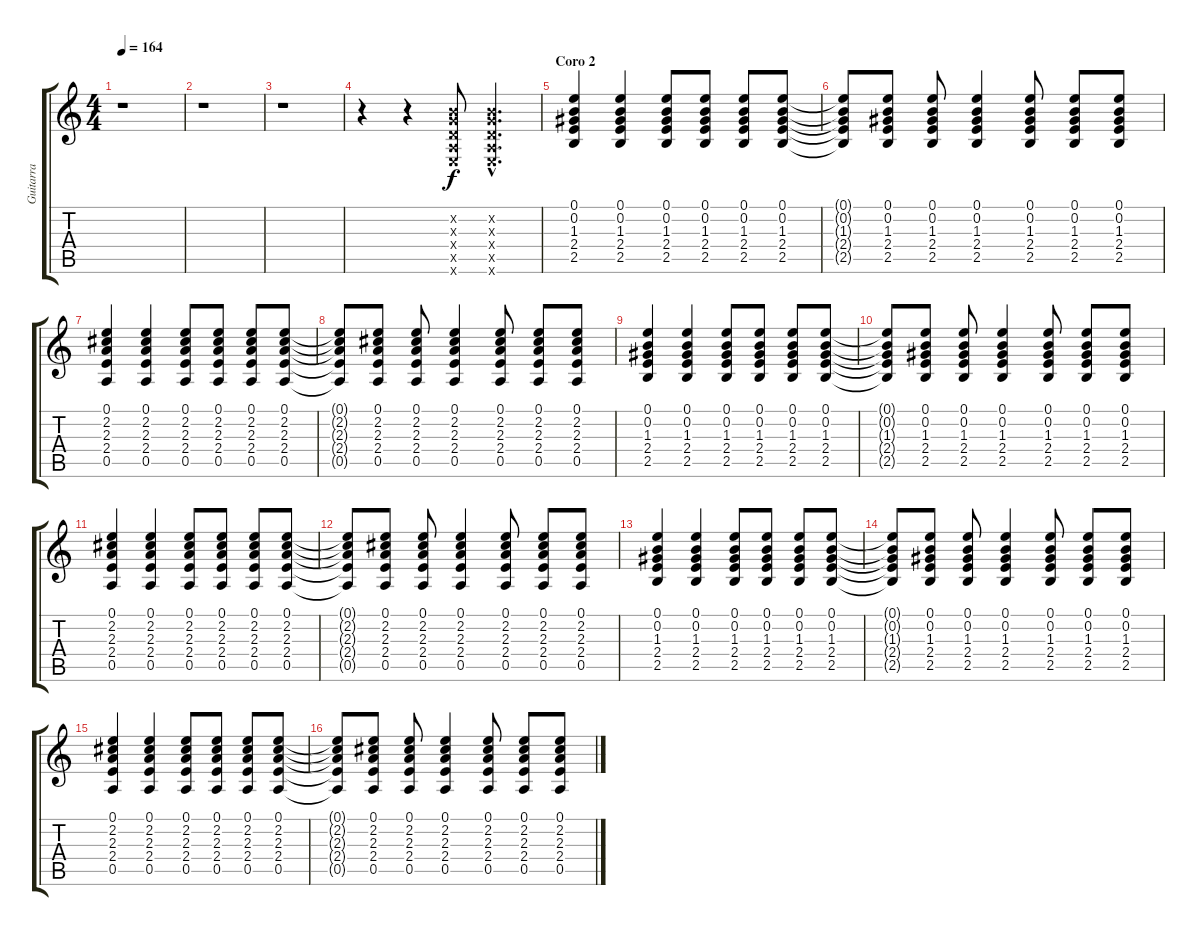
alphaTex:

\track ("Guitarra" "Guitarra") {instrument electricguitarclean}
\staff {score tabs}
\tuning (E4 B3 G3 D3 A2 E2) {hide}
\ts (4 4)
\tempo 164
\clef g2
\ks c
r.1{dy f} |
r.1 |
r.1 |
r.4 r.4 (0.2{x} 0.3{x} 0.4{x} 0.5{x} 0.6{x}).8 (0.2{hac x} 0.3{hac x} 0.4{hac x} 0.5{hac x} 0.6{hac x}).4{d} |
\section ("" "Coro 2")
(0.1 0.2 1.3 2.4 2.5).4 (0.1 0.2 1.3 2.4 2.5).4 (0.1 0.2 1.3 2.4 2.5).8 (0.1 0.2 1.3 2.4 2.5).8 (0.1 0.2 1.3 2.4 2.5).8 (0.1 0.2 1.3 2.4 2.5).8 |
(0.1{t} 0.2{t} 1.3{t} 2.4{t} 2.5{t}).8 (0.1 0.2 1.3 2.4 2.5).8 (0.1 0.2 1.3 2.4 2.5).8 (0.1 0.2 1.3 2.4 2.5).4 (0.1 0.2 1.3 2.4 2.5).8 (0.1 0.2 1.3 2.4 2.5).8 (0.1 0.2 1.3 2.4 2.5).8 |
(0.1 2.2 2.3 2.4 0.5).4 (0.1 2.2 2.3 2.4 0.5).4 (0.1 2.2 2.3 2.4 0.5).8 (0.1 2.2 2.3 2.4 0.5).8 (0.1 2.2 2.3 2.4 0.5).8 (0.1 2.2 2.3 2.4 0.5).8 |
(0.1{t} 2.2{t} 2.3{t} 2.4{t} 0.5{t}).8 (0.1 2.2 2.3 2.4 0.5).8 (0.1 2.2 2.3 2.4 0.5).8 (0.1 2.2 2.3 2.4 0.5).4 (0.1 2.2 2.3 2.4 0.5).8 (0.1 2.2 2.3 2.4 0.5).8 (0.1 2.2 2.3 2.4 0.5).8 |
(0.1 0.2 1.3 2.4 2.5).4 (0.1 0.2 1.3 2.4 2.5).4 (0.1 0.2 1.3 2.4 2.5).8 (0.1 0.2 1.3 2.4 2.5).8 (0.1 0.2 1.3 2.4 2.5).8 (0.1 0.2 1.3 2.4 2.5).8 |
(0.1{t} 0.2{t} 1.3{t} 2.4{t} 2.5{t}).8 (0.1 0.2 1.3 2.4 2.5).8 (0.1 0.2 1.3 2.4 2.5).8 (0.1 0.2 1.3 2.4 2.5).4 (0.1 0.2 1.3 2.4 2.5).8 (0.1 0.2 1.3 2.4 2.5).8 (0.1 0.2 1.3 2.4 2.5).8 |
(0.1 2.2 2.3 2.4 0.5).4 (0.1 2.2 2.3 2.4 0.5).4 (0.1 2.2 2.3 2.4 0.5).8 (0.1 2.2 2.3 2.4 0.5).8 (0.1 2.2 2.3 2.4 0.5).8 (0.1 2.2 2.3 2.4 0.5).8 |
(0.1{t} 2.2{t} 2.3{t} 2.4{t} 0.5{t}).8 (0.1 2.2 2.3 2.4 0.5).8 (0.1 2.2 2.3 2.4 0.5).8 (0.1 2.2 2.3 2.4 0.5).4 (0.1 2.2 2.3 2.4 0.5).8 (0.1 2.2 2.3 2.4 0.5).8 (0.1 2.2 2.3 2.4 0.5).8 |
(0.1 0.2 1.3 2.4 2.5).4 (0.1 0.2 1.3 2.4 2.5).4 (0.1 0.2 1.3 2.4 2.5).8 (0.1 0.2 1.3 2.4 2.5).8 (0.1 0.2 1.3 2.4 2.5).8 (0.1 0.2 1.3 2.4 2.5).8 |
(0.1{t} 0.2{t} 1.3{t} 2.4{t} 2.5{t}).8 (0.1 0.2 1.3 2.4 2.5).8 (0.1 0.2 1.3 2.4 2.5).8 (0.1 0.2 1.3 2.4 2.5).4 (0.1 0.2 1.3 2.4 2.5).8 (0.1 0.2 1.3 2.4 2.5).8 (0.1 0.2 1.3 2.4 2.5).8 |
(0.1 2.2 2.3 2.4 0.5).4 (0.1 2.2 2.3 2.4 0.5).4 (0.1 2.2 2.3 2.4 0.5).8 (0.1 2.2 2.3 2.4 0.5).8 (0.1 2.2 2.3 2.4 0.5).8 (0.1 2.2 2.3 2.4 0.5).8 |
(0.1{t} 2.2{t} 2.3{t} 2.4{t} 0.5{t}).8 (0.1 2.2 2.3 2.4 0.5).8 (0.1 2.2 2.3 2.4 0.5).8 (0.1 2.2 2.3 2.4 0.5).4 (0.1 2.2 2.3 2.4 0.5).8 (0.1 2.2 2.3 2.4 0.5).8 (0.1 2.2 2.3 2.4 0.5).8
